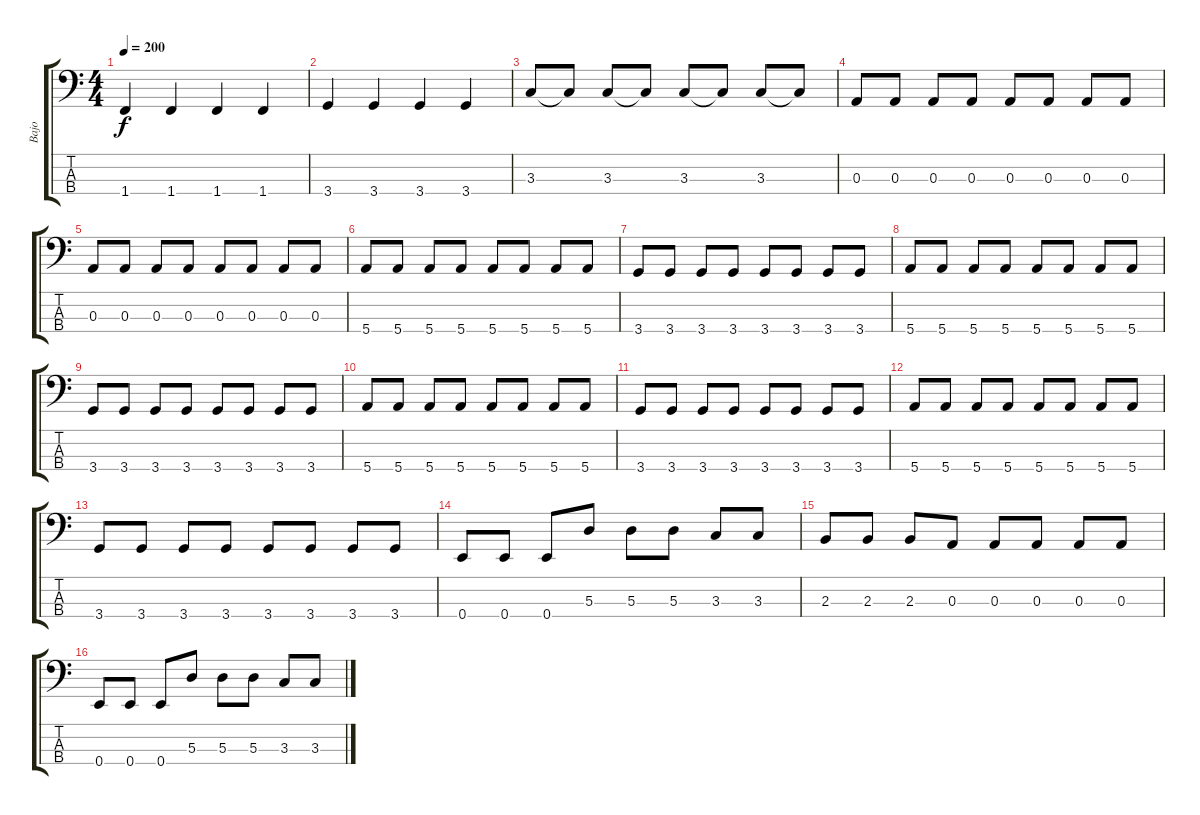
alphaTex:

\track ("Bajo" "Bajo") {instrument electricbassfinger}
\staff {score tabs}
\tuning (G2 D2 A1 E1) {hide}
\ts (4 4)
\tempo 200
\clef f4
\ks c
1.4.4{dy f} 1.4.4 1.4.4 1.4.4 |
3.4.4 3.4.4 3.4.4 3.4.4 |
3.3.8 3.3{t}.8 3.3.8 3.3{t}.8 3.3.8 3.3{t}.8 3.3.8 3.3{t}.8 |
0.3.8 0.3.8 0.3.8 0.3.8 0.3.8 0.3.8 0.3.8 0.3.8 |
0.3.8 0.3.8 0.3.8 0.3.8 0.3.8 0.3.8 0.3.8 0.3.8 |
5.4.8 5.4.8 5.4.8 5.4.8 5.4.8 5.4.8 5.4.8 5.4.8 |
3.4.8 3.4.8 3.4.8 3.4.8 3.4.8 3.4.8 3.4.8 3.4.8 |
5.4.8 5.4.8 5.4.8 5.4.8 5.4.8 5.4.8 5.4.8 5.4.8 |
3.4.8 3.4.8 3.4.8 3.4.8 3.4.8 3.4.8 3.4.8 3.4.8 |
5.4.8 5.4.8 5.4.8 5.4.8 5.4.8 5.4.8 5.4.8 5.4.8 |
3.4.8 3.4.8 3.4.8 3.4.8 3.4.8 3.4.8 3.4.8 3.4.8 |
5.4.8 5.4.8 5.4.8 5.4.8 5.4.8 5.4.8 5.4.8 5.4.8 |
3.4.8 3.4.8 3.4.8 3.4.8 3.4.8 3.4.8 3.4.8 3.4.8 |
0.4.8 0.4.8 0.4.8 5.3.8 5.3.8 5.3.8 3.3.8 3.3.8 |
2.3.8 2.3.8 2.3.8 0.3.8 0.3.8 0.3.8 0.3.8 0.3.8 |
0.4.8 0.4.8 0.4.8 5.3.8 5.3.8 5.3.8 3.3.8 3.3.8
